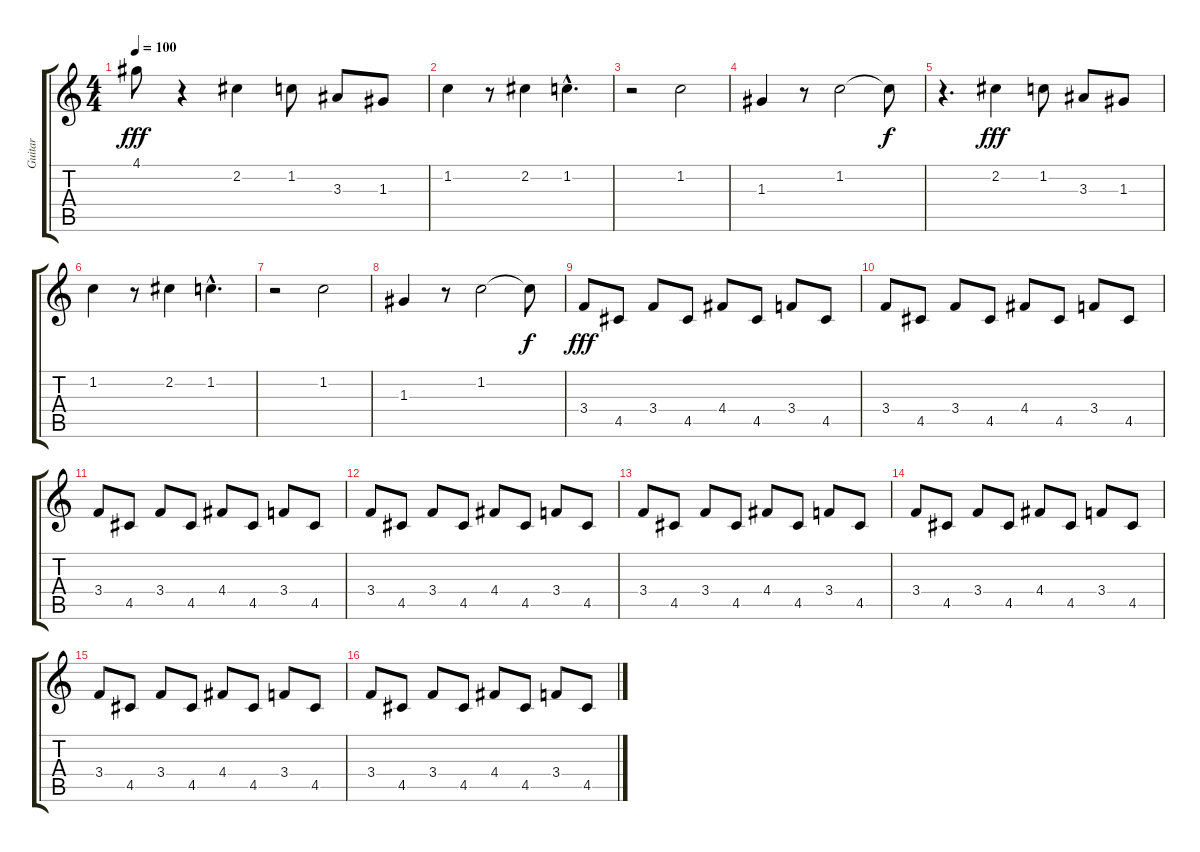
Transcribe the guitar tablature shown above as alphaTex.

\track ("Guitar" "Guitar") {instrument acousticguitarsteel}
\staff {score tabs}
\tuning (E4 B3 G3 D3 A2 E2) {hide}
\ts (4 4)
\tempo 100
\clef g2
\ks c
4.1.8{dy fff} r.4 2.2.4{volume 10 balance 8 instrument overdrivenguitar} 1.2.8 3.3.8 1.3.8 |
1.2.4 r.8 2.2.4 1.2{hac}.4{d} |
r.2 1.2.2 |
1.3.4 r.8 1.2.2 1.2{t}.8{dy f} |
r.4{d} 2.2.4{dy fff} 1.2.8 3.3.8 1.3.8 |
1.2.4 r.8 2.2.4 1.2{hac}.4{d} |
r.2 1.2.2 |
1.3.4{volume 6} r.8 1.2.2{volume 4} 1.2{t}.8{dy f} |
3.4.8{dy fff volume 10 balance 0 instrument acousticguitarsteel} 4.5.8 3.4.8 4.5.8 4.4.8 4.5.8 3.4.8 4.5.8 |
3.4.8 4.5.8 3.4.8 4.5.8 4.4.8 4.5.8 3.4.8 4.5.8 |
3.4.8 4.5.8 3.4.8 4.5.8 4.4.8 4.5.8 3.4.8 4.5.8 |
3.4.8 4.5.8 3.4.8 4.5.8 4.4.8 4.5.8 3.4.8 4.5.8 |
3.4.8 4.5.8 3.4.8 4.5.8 4.4.8 4.5.8 3.4.8 4.5.8 |
3.4.8 4.5.8 3.4.8 4.5.8 4.4.8 4.5.8 3.4.8 4.5.8 |
3.4.8 4.5.8 3.4.8 4.5.8 4.4.8 4.5.8 3.4.8 4.5.8 |
3.4.8 4.5.8 3.4.8 4.5.8 4.4.8 4.5.8 3.4.8 4.5.8
